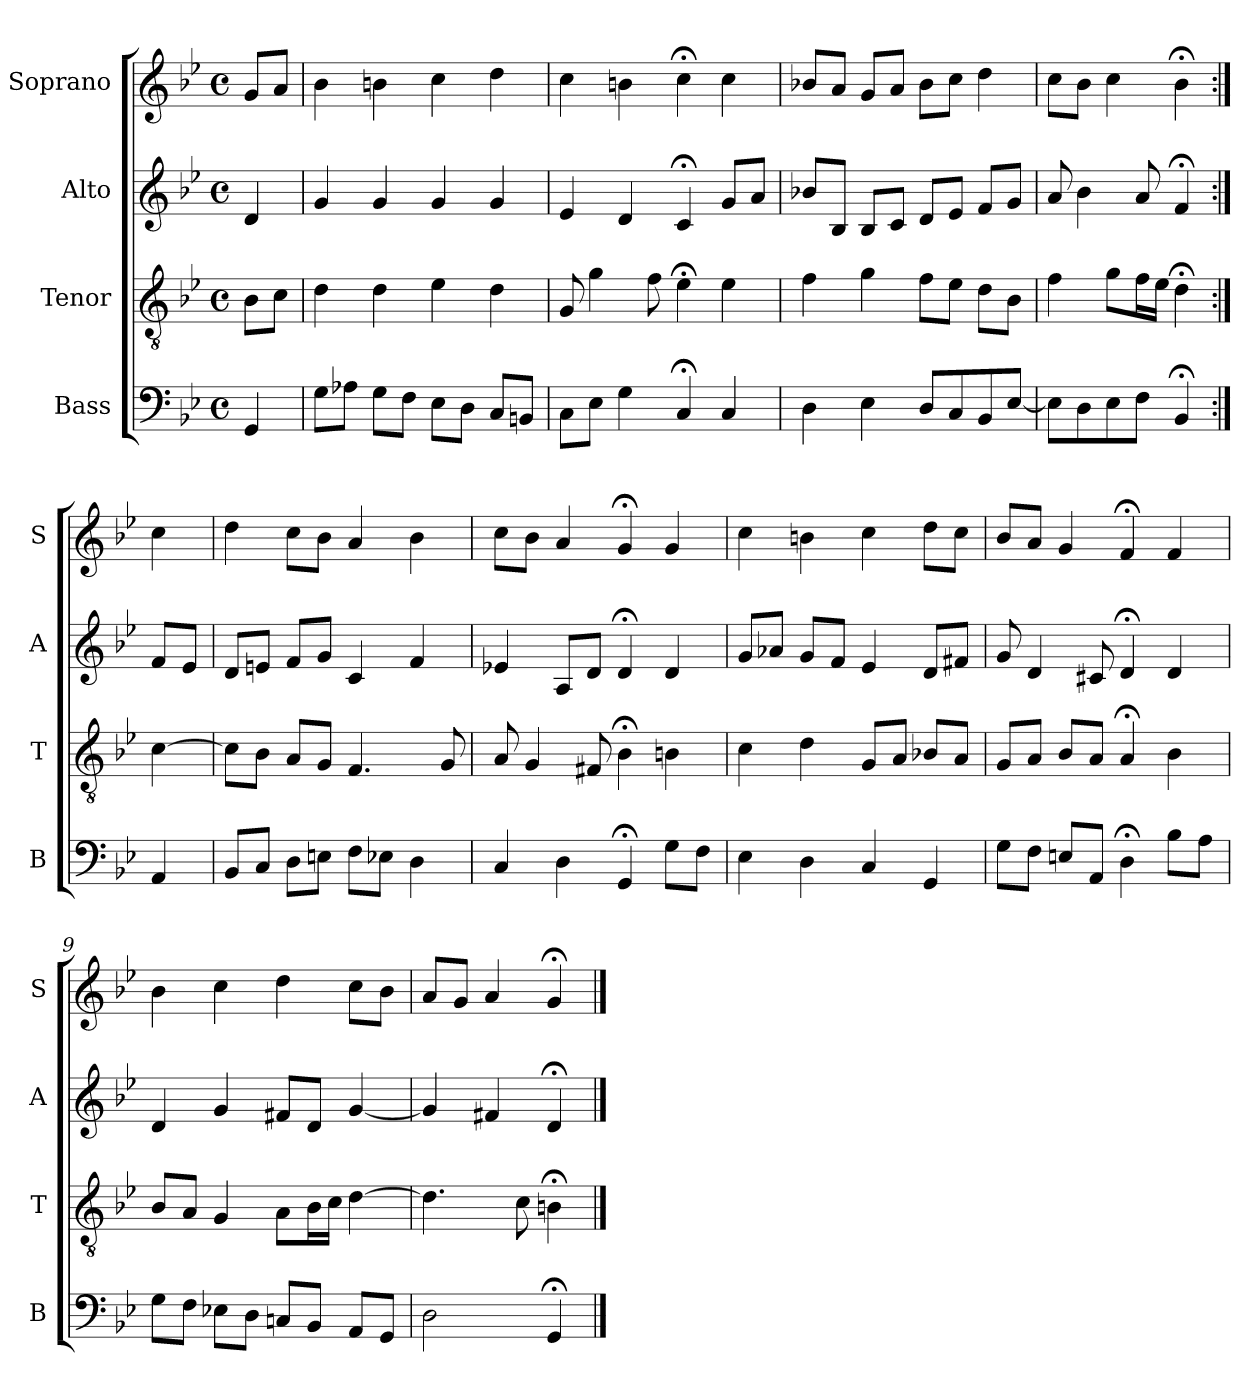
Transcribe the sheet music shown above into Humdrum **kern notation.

**kern	**kern	**kern	**kern
*part4	*part3	*part2	*part1
*staff4	*staff3	*staff2	*staff1
*I"Bass	*I"Tenor	*I"Alto	*I"Soprano
*I'B	*I'T	*I'A	*I'S
*clefF4	*clefGv2	*clefG2	*clefG2
*k[b-e-]	*k[b-e-]	*k[b-e-]	*k[b-e-]
*g:	*g:	*g:	*g:
*M4/4	*M4/4	*M4/4	*M4/4
*met(c)	*met(c)	*met(c)	*met(c)
*MM100	*MM100	*MM100	*MM100
=	=	=	=
4GG	8B-L	4d	8gL
.	8cJ	.	8aJ
=1	=1	=1	=1
8GL	4d	4g	4b-
8A-XJ	.	.	.
8GL	4d	4g	4bn
8FJ	.	.	.
8E-L	4e-	4g	4cc
8DJ	.	.	.
8CL	4d	4g	4dd
8BBnJ	.	.	.
=2	=2	=2	=2
8CL	8G	4e-	4cc
8E-J	4g	.	.
4G	.	4d	4bn
.	8f	.	.
4C;<	4e-;<	4c;<	4cc;<
4C	4e-	8gL	4cc
.	.	8aJ	.
=3	=3	=3	=3
4D	4f	8b-XL	8b-XL
.	.	8B-J	8aJ
4E-	4g	8B-L	8gL
.	.	8cJ	8aJ
8DL	8fL	8dL	8b-L
8C	8e-J	8e-J	8ccJ
8BB-	8dL	8fL	4dd
[8E-J	8B-J	8gJ	.
=4	=4	=4	=4
8E-L]	4f	8a	8ccL
8D	.	4b-	8b-J
8E-	8gL	.	4cc
8FJ	16fL	8a	.
.	16e-JJ	.	.
4BB-;<	4d;<	4f;<	4b-;<
=:|!	=:|!	=:|!	=:|!
4AA	[4c	8fL	4cc
.	.	8e-J	.
=5	=5	=5	=5
8BB-L	8cL]	8dL	4dd
8CJ	8B-J	8enJ	.
8DL	8AL	8fL	8ccL
8EnJ	8GJ	8gJ	8b-J
8FL	4.F	4c	4a
8E-XJ	.	.	.
4D	.	4f	4b-
.	8G	.	.
=6	=6	=6	=6
4Ci	8Ai	4e-Xi	8cciL
.	4G	.	8b-J
4D	.	8AL	4a
.	8F#X	8dJ	.
4GG;<	4B-;<	4d;<	4g;<
8GL	4Bn	4d	4g
8FJ	.	.	.
=7	=7	=7	=7
4E-	4c	8gL	4cc
.	.	8a-XJ	.
4D	4d	8gL	4bn
.	.	8fJ	.
4C	8GL	4e-	4cc
.	8AJ	.	.
4GG	8B-XL	8dL	8ddL
.	8AJ	8f#XJ	8ccJ
=8	=8	=8	=8
8GL	8GL	8g	8b-L
8FJ	8AJ	4d	8aJ
8EnL	8B-L	.	4g
8AAJ	8AJ	8c#X	.
4D;<	4A;<	4d;<	4f;<
8B-L	4B-	4d	4f
8AJ	.	.	.
=9	=9	=9	=9
8GL	8B-L	4d	4b-
8FJ	8AJ	.	.
8E-XL	4G	4g	4cc
8DJ	.	.	.
8CnL	8AL	8f#XL	4dd
8BB-J	16B-L	8dJ	.
.	16cJJ	.	.
8AAL	[4d	[4g	8ccL
8GGJ	.	.	8b-J
=10	=10	=10	=10
2D	4.d]	4g]	8aL
.	.	.	8gJ
.	.	4f#X	4a
.	8c	.	.
4GG;<	4Bn;<	4d;<	4g;<
==	==	==	==
*-	*-	*-	*-
